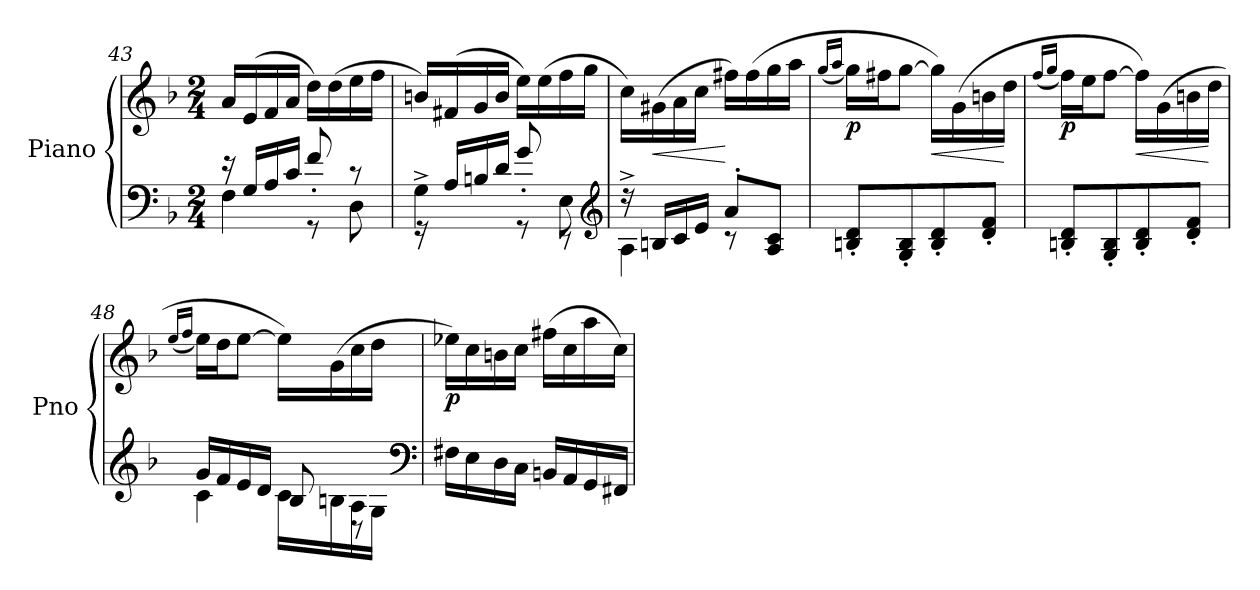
**kern	**kern	**dynam
*part1	*part1	*part1
*staff2	*staff1	*staff1/2
*I"Piano	*	*
*I'Pno	*	*
*clefF4	*clefG2	*
*k[b-]	*k[b-]	*
*F:	*F:	*
*M2/4	*M2/4	*
=43	=43	=43
*^	*	*
4F\	16re	16a/LL	.
.	16G/LL	(16e/	.
.	16A/	16f/	.
.	16c/JJ	16a/JJ	.
8rGG	8f'/	16dd\LL)	.
.	.	(16dd\	.
8D\	8rc	16ee\	.
.	.	16ff\JJ	.
!!LO:LB:g=z
=44	=44	=44	=44
4G^\	16rGG	16bn/LL)	.
.	16A/LL	(16f#X/	.
.	16Bn/	16g/	.
.	16d/JJ	16b/JJ	.
8rGG	8g'/	16ee\LL)	.
.	.	(16ee\	.
8E\	8rEE	16ff\	.
.	.	16gg\JJ	.
*clefG2	*	*	*
=45	=45	=45	=45
4A^\	16rdd	16cc\LL)	.
!	!	!	!LO:HP:b
.	16Bn/LL	(16g#X\	<
.	16c/	16a\	.
.	16e/JJ	16cc\JJ	.
8a'/L	8rc	16ff#X\LL)	[
.	.	(16ff#\	.
8A/ 8c/J	8ryy	16gg\	.
.	.	16aa\JJ	.
*v	*v	*	*
=46	=46	=46
.	(16qgg/LL	.
.	16qaa/JJ	.
!	!	!LO:DY:b
8Bn/' 8d/'L	16gg\LL)	p
.	16ff#X\J	.
8G/' 8B/'	[8gg\J	.
!	!	!LO:HP:b
8B/' 8d/'	16gg\LL])	<
.	(16g\	.
8d/' 8f/'J	16bn\	.
.	16dd\JJ	[
=47	=47	=47
.	(16qff/LL	.
.	16qgg/JJ	.
!	!	!LO:DY:b
8Bn/' 8d/'L	16ff\LL)	p
.	16ee\J	.
8G/' 8B/'	[8ff\J	.
!	!	!LO:HP:b
8B/' 8d/'	16ff\LL])	<
.	(16g\	.
8d/' 8f/'J	16bn\	.
.	16dd\JJ	[
!!LO:LB:g=z
=48	=48	=48
.	(16qee/LL	.
.	16qff/JJ	.
*^	*	*
4c\	16g/LL	16ee\LL)	.
.	16f/	16dd\J	.
.	16e/	[8ee\J	.
.	16d/JJ	.	.
16c\LL	8B-/	16ee\LL])	.
16Bn\	.	(16g\	.
16A\	8r	16cc\	.
16G\JJ	.	16dd\JJ	.
*v	*v	*	*
*clefF4	*	*
=49	=49	=49
!	!	!LO:DY:b
16F#X\LL	16ee-X\LL)	p
16E\	16cc\	.
16D\	16bn\	.
16C\JJ	16cc\JJ	.
16BBn/LL	(16ff#X\LL	.
16AA/	16cc\	.
16GG/	16aa\	.
16FF#X/JJ	16cc\JJ)	.
=	=	=
*-	*-	*-
